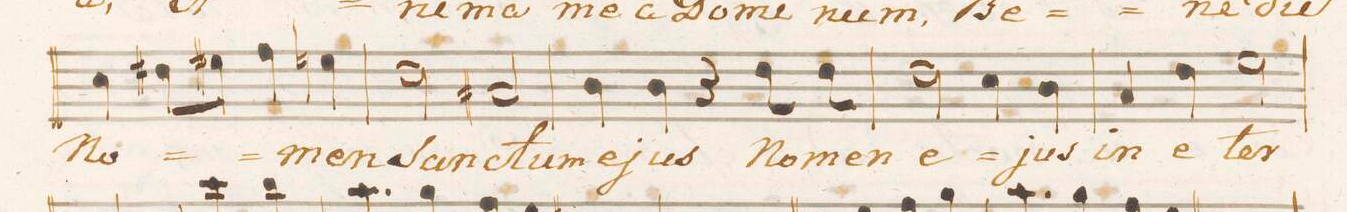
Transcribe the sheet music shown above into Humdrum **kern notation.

**kern	**text
*I"Baſso.	*
*clefF4	*
*k[]	*
*met(C.)	*
*M4/4	*
4E\	No-
8F#X\L	.
8G#X\J	.
4A\	.
4Gn\	-men
=10	=10
2F\	San-
2C#X/	-ctum
=11	=11
4D\	e-
4D\	-jus
4r	.
8F\	No-
8F\	-men
=12	=12
2G\	e-
4E\	.
4D\	-jus
=13	=13
4C/	in
4F\	e-
2G\	-ter-
=14	=14
*-	*-
